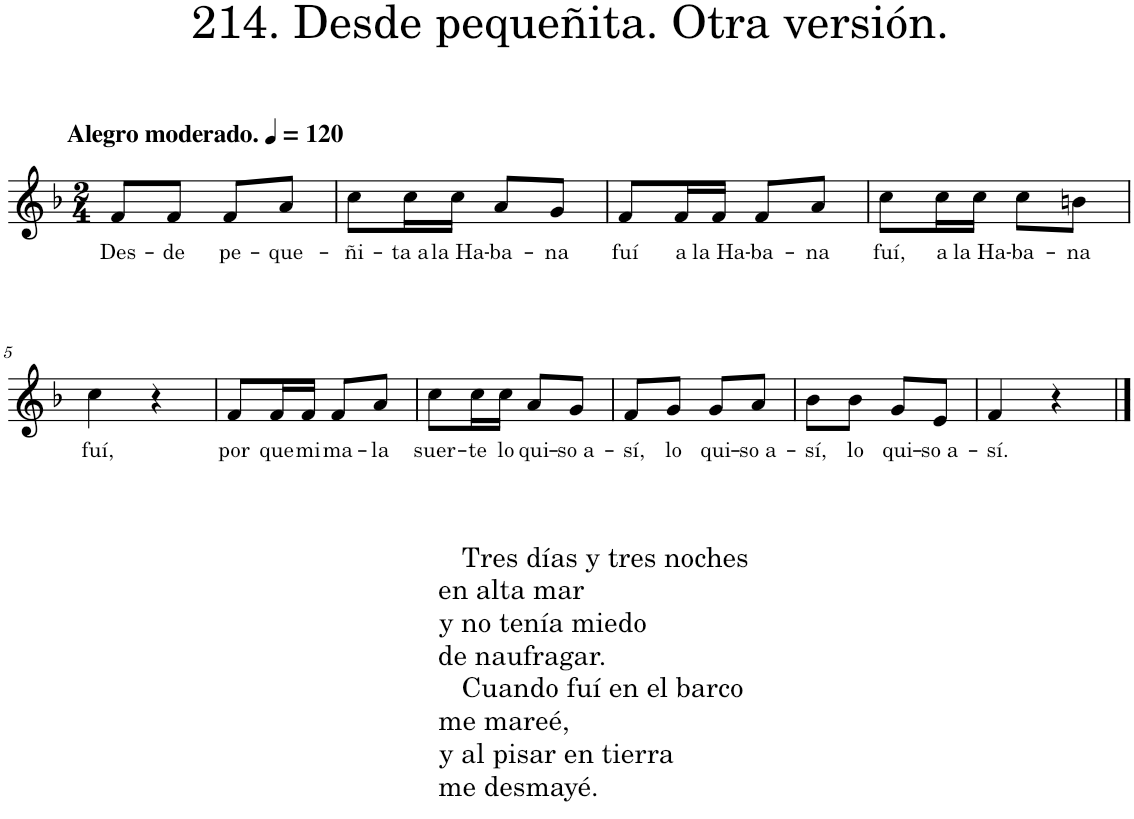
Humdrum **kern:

**kern	**text
*part1	*part1
*staff1	*staff1
*I"Piano	*
*I'Pno.	*
*clefG2	*
*k[b-]	*
*M2/4	*
*MM120	*
=1	=1
!LO:TX:a:B:t=Alegro moderado.	!
!	!LO:LY:b
8f/L	Des-
!	!LO:LY:b
8f/J	-de
!	!LO:LY:b
8f/L	pe-
!	!LO:LY:b
8a/J	-que-
=2	=2
!	!LO:LY:b
8cc\L	-ñi-
!	!LO:LY:b
16cc\L	-ta a
!	!LO:LY:b
16cc\JJ	la Ha-
!	!LO:LY:b
8a/L	-ba-
!	!LO:LY:b
8g/J	-na
=3	=3
!	!LO:LY:b
8f/L	fuí
!	!LO:LY:b
16f/L	a
!	!LO:LY:b
16f/JJ	la Ha-
!	!LO:LY:b
8f/L	-ba-
!	!LO:LY:b
8a/J	-na
=4	=4
!	!LO:LY:b
8cc\L	fuí,
!	!LO:LY:b
16cc\L	a
!	!LO:LY:b
16cc\JJ	la Ha-
!	!LO:LY:b
8cc\L	-ba-
!	!LO:LY:b
8bn\J	-na
!!LO:LB:g=z
=5	=5
!	!LO:LY:b
4cc\	fuí,
4r	.
=6	=6
!LO:TX:b:t=Tres días y tres noches	!
!LO:TX:b:t=en alta mar	!
!LO:TX:b:t=y no tenía miedo	!
!LO:TX:b:t=de naufragar.	!
!LO:TX:b:t=Cuando fuí en el barco	!
!LO:TX:b:t=me mareé,	!
!LO:TX:b:t=y al pisar en tierra	!
!LO:TX:b:t=me desmayé.	!
!	!LO:LY:b
8f/L	por
!	!LO:LY:b
16f/L	que
!	!LO:LY:b
16f/JJ	mi
!	!LO:LY:b
8f/L	ma-
!	!LO:LY:b
8a/J	-la
=7	=7
!	!LO:LY:b
8cc\L	suer-
!	!LO:LY:b
16cc\L	-te
!	!LO:LY:b
16cc\JJ	lo
!	!LO:LY:b
8a/L	qui-
!	!LO:LY:b
8g/J	-so a-
=8	=8
!	!LO:LY:b
8f/L	-sí,
!	!LO:LY:b
8g/J	lo
!	!LO:LY:b
8g/L	qui-
!	!LO:LY:b
8a/J	-so a-
=9	=9
!	!LO:LY:b
8b-\L	-sí,
!	!LO:LY:b
8b-\J	lo
!	!LO:LY:b
8g/L	qui-
!	!LO:LY:b
8e/J	-so a-
=10	=10
!	!LO:LY:b
4f/	-sí.
4r	.
==	==
*-	*-
